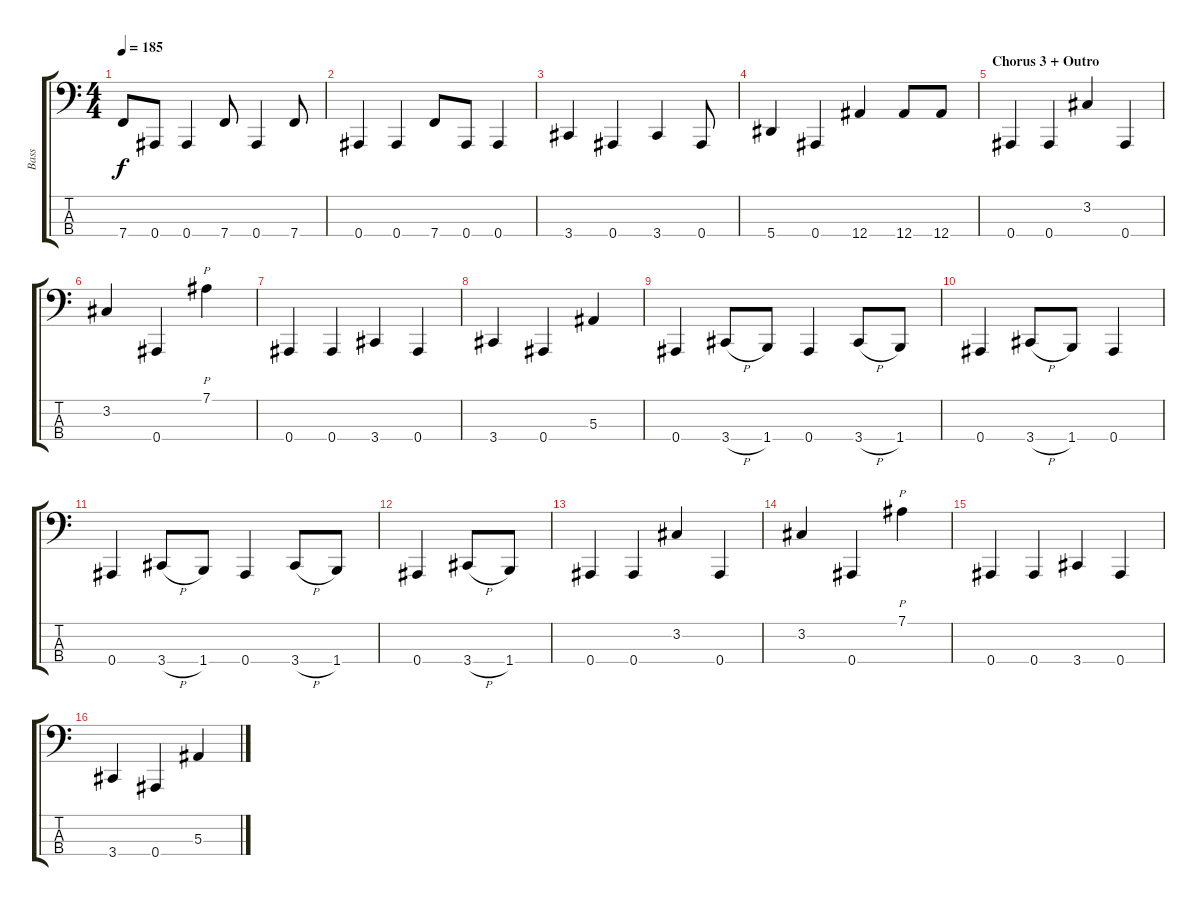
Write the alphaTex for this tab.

\track ("Bass" "Bass") {instrument electricbasspick}
\staff {score tabs}
\tuning (Eb2 Bb1 F1 Bb0) {hide}
\ts (4 4)
\tempo 185
\clef f4
\ks c
7.4.8{dy f} 0.4.8 0.4.4 7.4.8 0.4.4 7.4.8 |
0.4.4 0.4.4 7.4.8 0.4.8 0.4.4 |
3.4.4 0.4.4 3.4.4 0.4.8 |
5.4.4 0.4.4 12.4.4 12.4.8 12.4.8 |
\section ("" "Chorus 3 + Outro")
0.4.4 0.4.4 3.2.4 0.4.4 |
3.2.4 0.4.4 7.1.4{p} |
0.4.4 0.4.4 3.4.4 0.4.4 |
3.4.4 0.4.4 5.3.4 |
0.4.4 3.4{h}.8 1.4.8 0.4.4 3.4{h}.8 1.4.8 |
0.4.4 3.4{h}.8 1.4.8 0.4.4 |
0.4.4 3.4{h}.8 1.4.8 0.4.4 3.4{h}.8 1.4.8 |
0.4.4 3.4{h}.8 1.4.8 |
0.4.4 0.4.4 3.2.4 0.4.4 |
3.2.4 0.4.4 7.1.4{p} |
0.4.4 0.4.4 3.4.4 0.4.4 |
3.4.4 0.4.4 5.3.4
